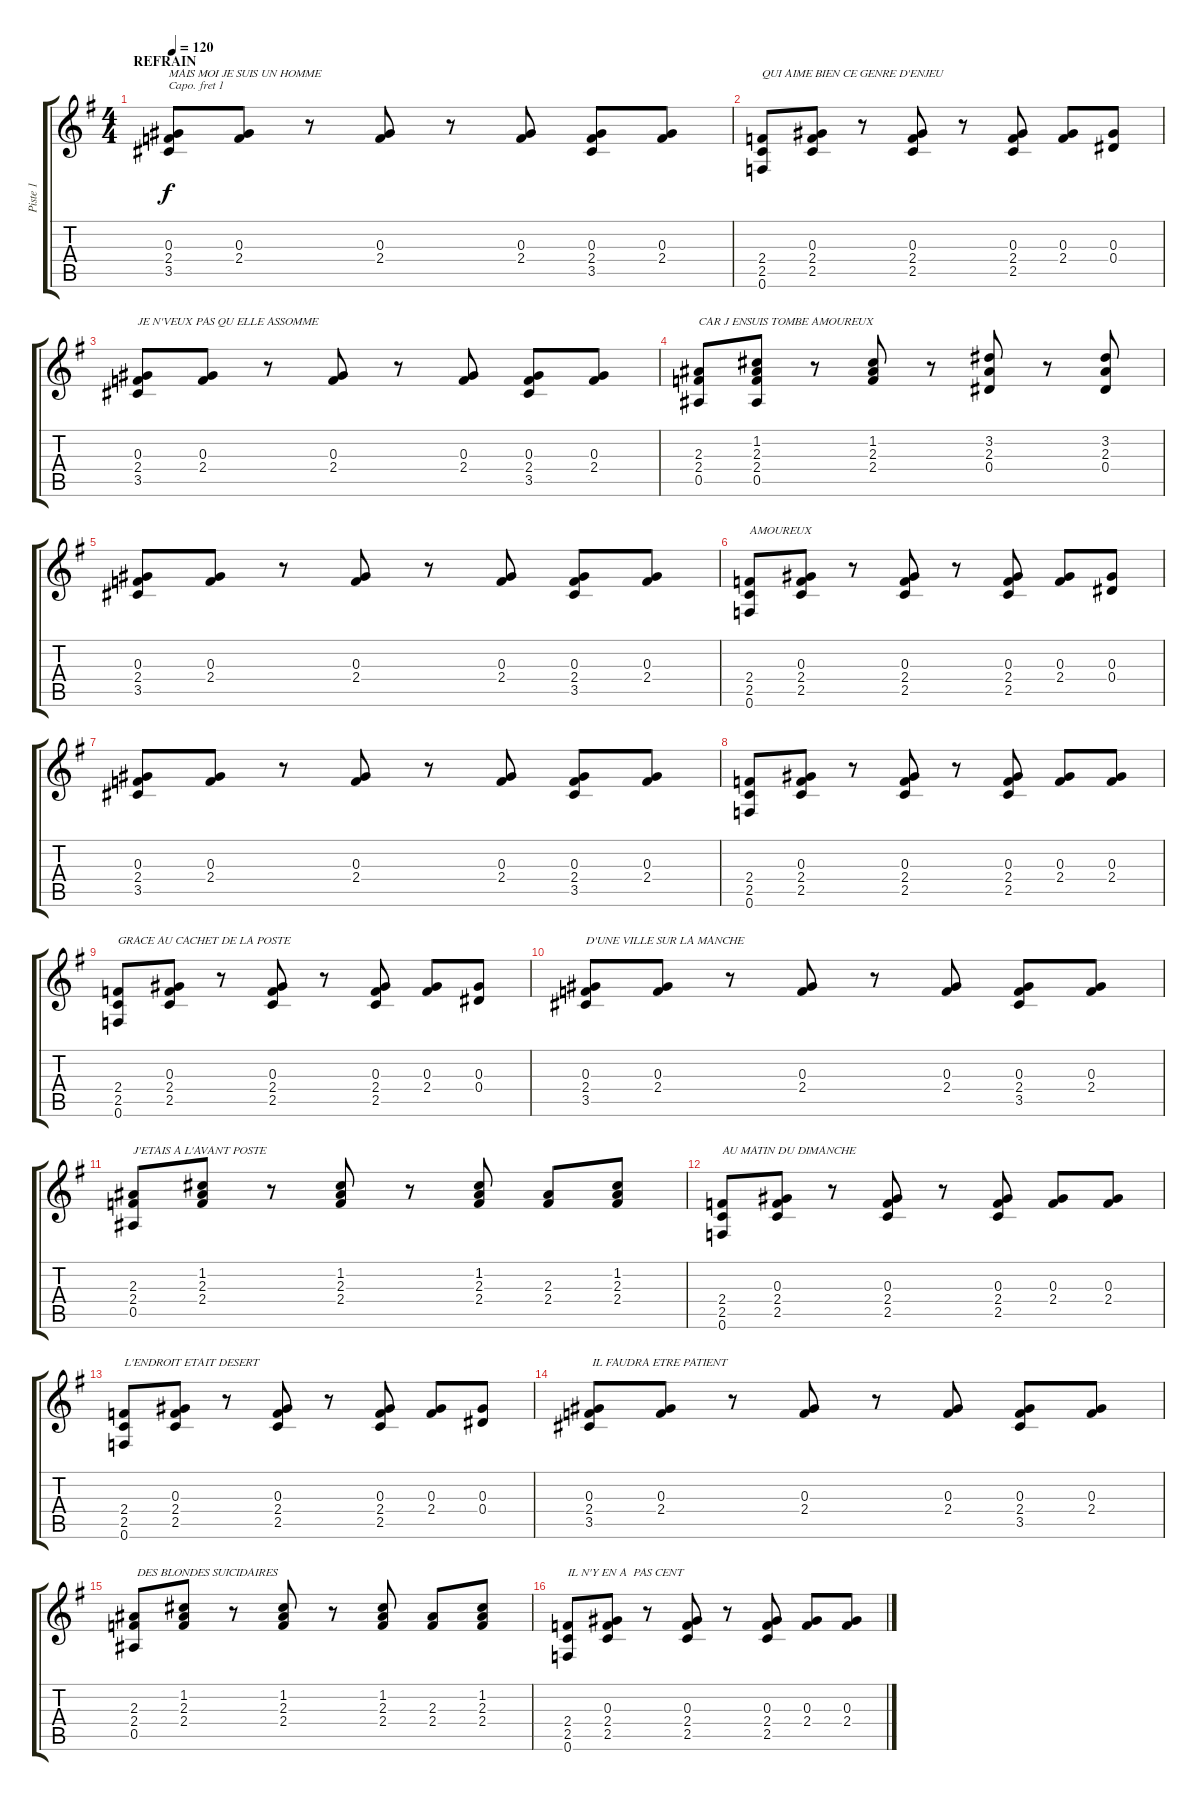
\track ("Piste 1" "Piste 1") {instrument acousticguitarsteel}
\staff {score tabs}
\capo 1
\tuning (E4 B3 G3 D3 A2 E2) {hide}
\ts (4 4)
\section ("" "REFRAIN")
\tempo 120
\clef g2
\ks g
(0.3 2.4 3.5).8{txt "MAIS MOI JE SUIS UN HOMME" dy f} (0.3 2.4).8 r.8 (0.3 2.4).8 r.8 (0.3 2.4).8 (0.3 2.4 3.5).8 (0.3 2.4).8 |
(2.4 2.5 0.6).8{txt "QUI AIME BIEN CE GENRE D'ENJEU"} (0.3 2.4 2.5).8 r.8 (0.3 2.4 2.5).8 r.8 (0.3 2.4 2.5).8 (0.3 2.4).8 (0.3 0.4).8 |
(0.3 2.4 3.5).8{txt "JE N'VEUX PAS QU ELLE ASSOMME"} (0.3 2.4).8 r.8 (0.3 2.4).8 r.8 (0.3 2.4).8 (0.3 2.4 3.5).8 (0.3 2.4).8 |
(2.3 2.4 0.5).8{txt "CAR J ENSUIS TOMBE AMOUREUX"} (1.2 2.3 2.4 0.5).8 r.8 (1.2 2.3 2.4).8 r.8 (3.2 2.3 0.4).8 r.8 (3.2 2.3 0.4).8 |
(0.3 2.4 3.5).8 (0.3 2.4).8 r.8 (0.3 2.4).8 r.8 (0.3 2.4).8 (0.3 2.4 3.5).8 (0.3 2.4).8 |
(2.4 2.5 0.6).8{txt "AMOUREUX"} (0.3 2.4 2.5).8 r.8 (0.3 2.4 2.5).8 r.8 (0.3 2.4 2.5).8 (0.3 2.4).8 (0.3 0.4).8 |
(0.3 2.4 3.5).8 (0.3 2.4).8 r.8 (0.3 2.4).8 r.8 (0.3 2.4).8 (0.3 2.4 3.5).8 (0.3 2.4).8 |
(2.4 2.5 0.6).8 (0.3 2.4 2.5).8 r.8 (0.3 2.4 2.5).8 r.8 (0.3 2.4 2.5).8 (0.3 2.4).8 (0.3 2.4).8 |
(2.4 2.5 0.6).8{txt "GRACE AU CACHET DE LA POSTE"} (0.3 2.4 2.5).8 r.8 (0.3 2.4 2.5).8 r.8 (0.3 2.4 2.5).8 (0.3 2.4).8 (0.3 0.4).8 |
(0.3 2.4 3.5).8{txt "D'UNE VILLE SUR LA MANCHE"} (0.3 2.4).8 r.8 (0.3 2.4).8 r.8 (0.3 2.4).8 (0.3 2.4 3.5).8 (0.3 2.4).8 |
(2.3 2.4 0.5).8{txt "J'ETAIS A L'AVANT POSTE"} (1.2 2.3 2.4).8 r.8 (1.2 2.3 2.4).8 r.8 (1.2 2.3 2.4).8 (2.3 2.4).8 (1.2 2.3 2.4).8 |
(2.4 2.5 0.6).8{txt "AU MATIN DU DIMANCHE"} (0.3 2.4 2.5).8 r.8 (0.3 2.4 2.5).8 r.8 (0.3 2.4 2.5).8 (0.3 2.4).8 (0.3 2.4).8 |
(2.4 2.5 0.6).8{txt "L'ENDROIT ETAIT DESERT"} (0.3 2.4 2.5).8 r.8 (0.3 2.4 2.5).8 r.8 (0.3 2.4 2.5).8 (0.3 2.4).8 (0.3 0.4).8 |
(0.3 2.4 3.5).8{txt " IL FAUDRA ETRE PATIENT"} (0.3 2.4).8 r.8 (0.3 2.4).8 r.8 (0.3 2.4).8 (0.3 2.4 3.5).8 (0.3 2.4).8 |
(2.3 2.4 0.5).8{txt " DES BLONDES SUICIDAIRES"} (1.2 2.3 2.4).8 r.8 (1.2 2.3 2.4).8 r.8 (1.2 2.3 2.4).8 (2.3 2.4).8 (1.2 2.3 2.4).8 |
(2.4 2.5 0.6).8{txt "IL N'Y EN A  PAS CENT"} (0.3 2.4 2.5).8 r.8 (0.3 2.4 2.5).8 r.8 (0.3 2.4 2.5).8 (0.3 2.4).8 (0.3 2.4).8
